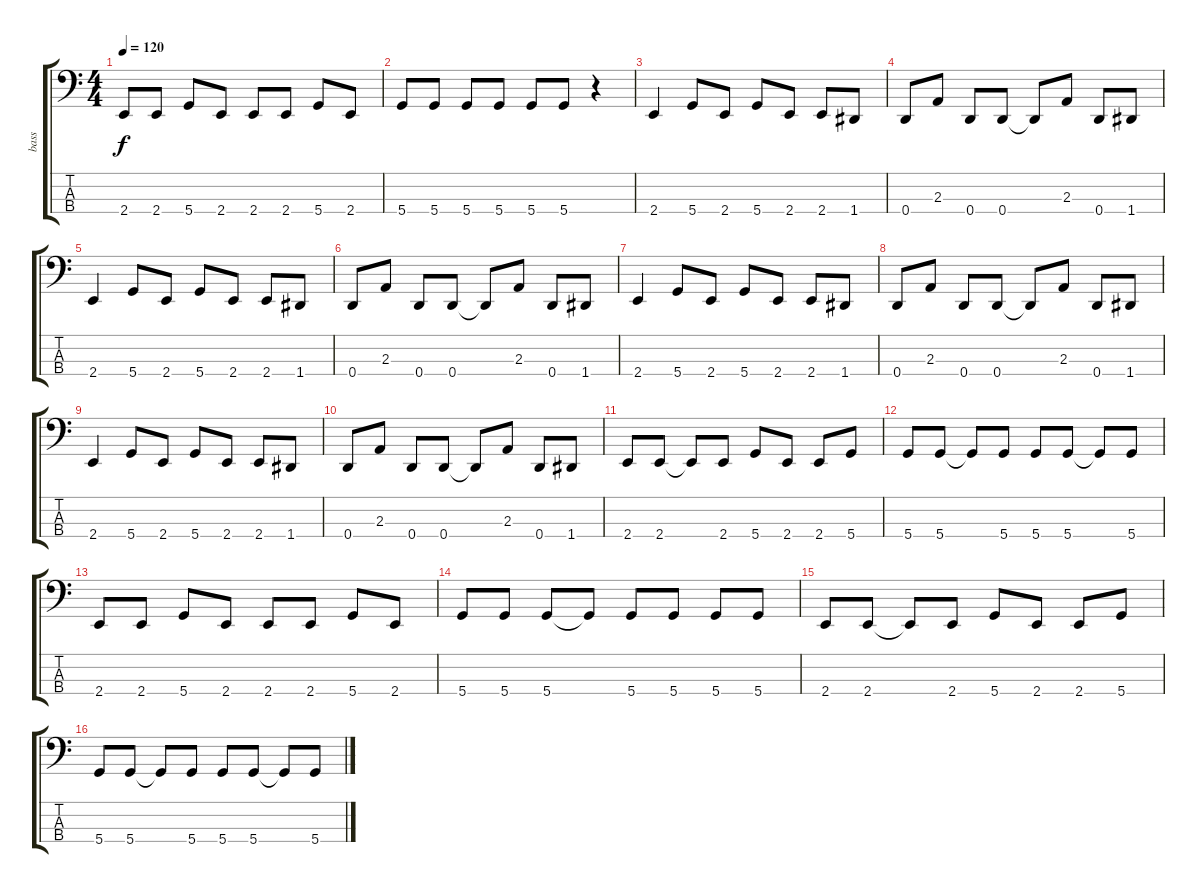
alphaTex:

\track ("bass" "bass") {instrument electricbasspick}
\staff {score tabs}
\tuning (F2 C2 G1 D1) {hide}
\ts (4 4)
\tempo 120
\clef f4
\ks c
2.4.8{dy f} 2.4.8 5.4.8 2.4.8 2.4.8 2.4.8 5.4.8 2.4.8 |
5.4.8 5.4.8 5.4.8 5.4.8 5.4.8 5.4.8 r.4 |
2.4.4 5.4.8 2.4.8 5.4.8 2.4.8 2.4.8 1.4.8 |
0.4.8 2.3.8 0.4.8 0.4.8 0.4{t}.8 2.3.8 0.4.8 1.4.8 |
2.4.4 5.4.8 2.4.8 5.4.8 2.4.8 2.4.8 1.4.8 |
0.4.8 2.3.8 0.4.8 0.4.8 0.4{t}.8 2.3.8 0.4.8 1.4.8 |
2.4.4 5.4.8 2.4.8 5.4.8 2.4.8 2.4.8 1.4.8 |
0.4.8 2.3.8 0.4.8 0.4.8 0.4{t}.8 2.3.8 0.4.8 1.4.8 |
2.4.4 5.4.8 2.4.8 5.4.8 2.4.8 2.4.8 1.4.8 |
0.4.8 2.3.8 0.4.8 0.4.8 0.4{t}.8 2.3.8 0.4.8 1.4.8 |
2.4.8 2.4.8 2.4{t}.8 2.4.8 5.4.8 2.4.8 2.4.8 5.4.8 |
5.4.8 5.4.8 5.4{t}.8 5.4.8 5.4.8 5.4.8 5.4{t}.8 5.4.8 |
2.4.8 2.4.8 5.4.8 2.4.8 2.4.8 2.4.8 5.4.8 2.4.8 |
5.4.8 5.4.8 5.4.8 5.4{t}.8 5.4.8 5.4.8 5.4.8 5.4.8 |
2.4.8 2.4.8 2.4{t}.8 2.4.8 5.4.8 2.4.8 2.4.8 5.4.8 |
5.4.8 5.4.8 5.4{t}.8 5.4.8 5.4.8 5.4.8 5.4{t}.8 5.4.8
